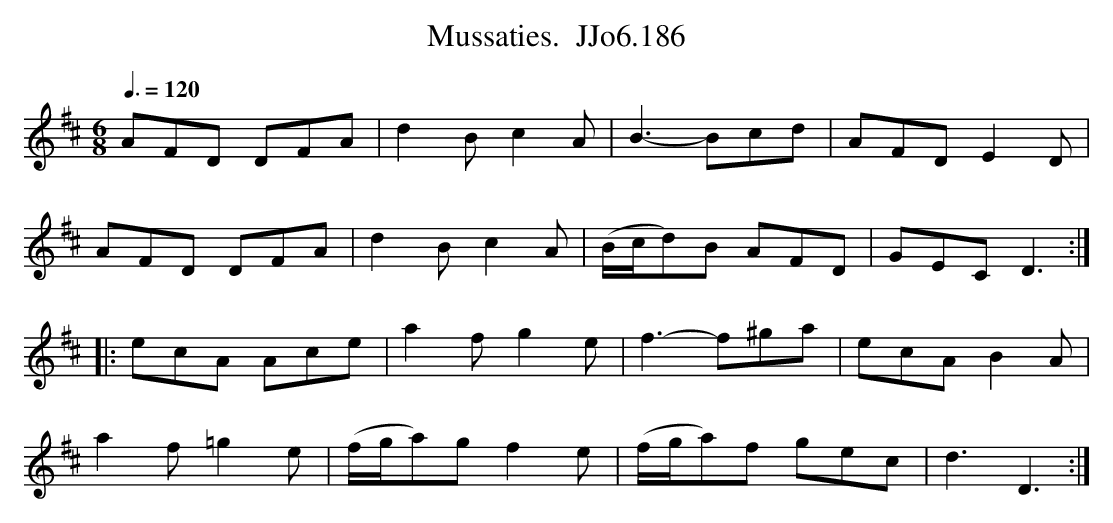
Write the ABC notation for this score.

X:1
T:Mussaties.  JJo6.186
M:6/8
L:1/8
Q:3/8=120
K:D
AFD DFA|d2B c2A|B3-Bcd|AFD E2D|
AFD DFA|d2B c2A|(B/c/d)B AFD|GEC D3 :|
|:ecA Ace|a2f g2e|f3- f^ga|ecA B2A|
a2f=g2e|(f/g/a)g f2e|(f/g/a)f gec|d3 D3 :|
